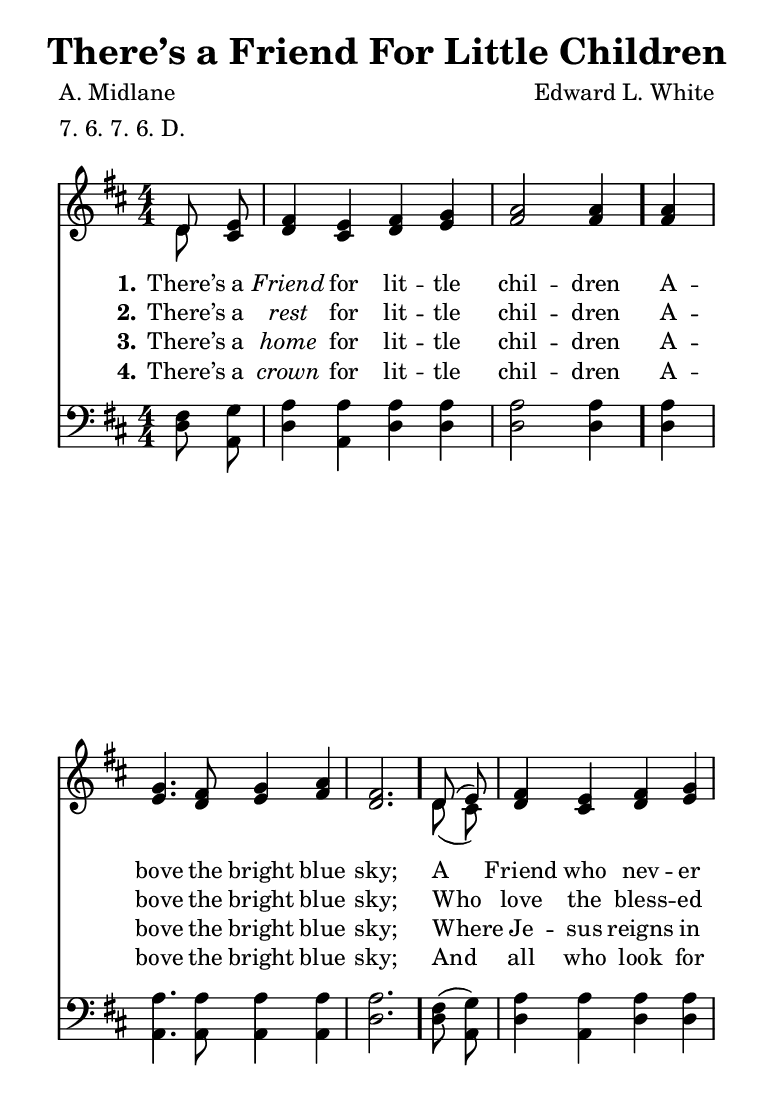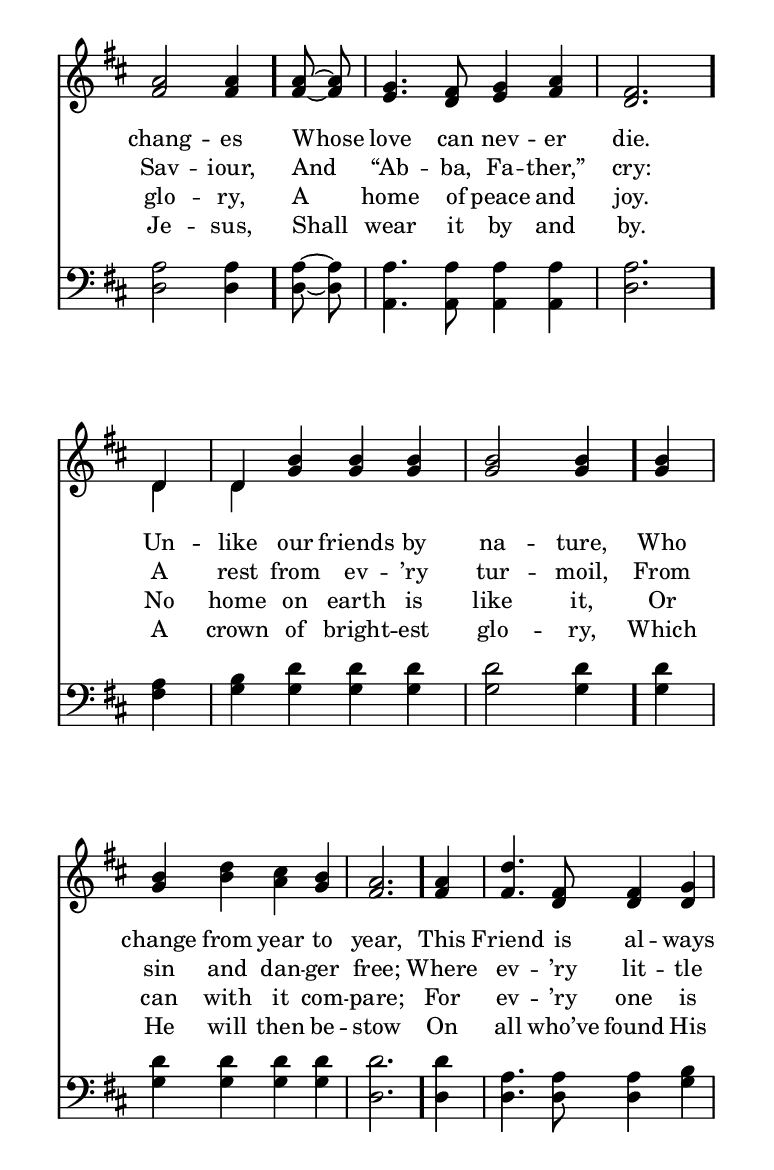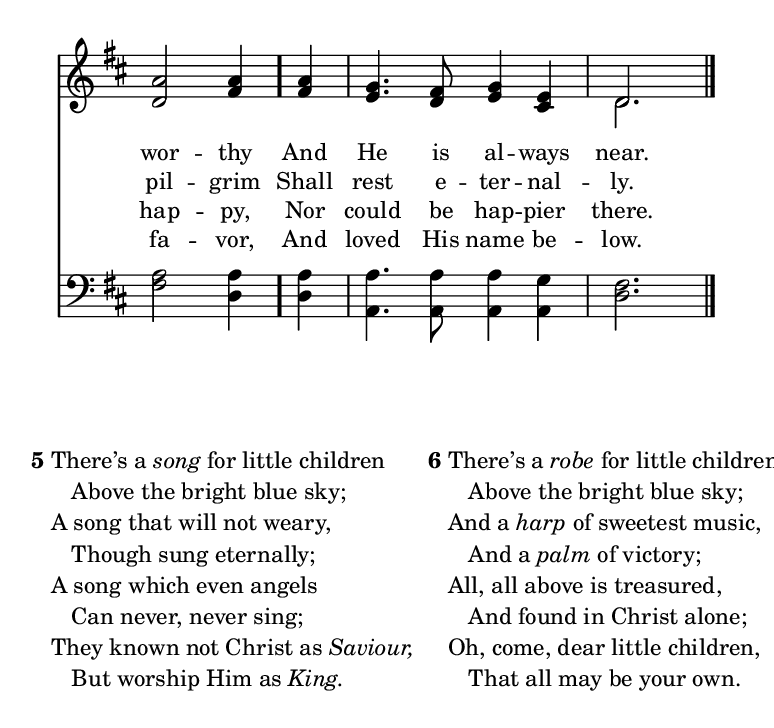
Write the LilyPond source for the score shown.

\include "common/global.ily"
\paper {
  \include "common/paper.ily"
  ragged-last-bottom = ##t
}

\header{
  %children
  hymnnumber = "323"
  title = "There’s a Friend For Little Children"
  tunename = "Watcher"
  meter = "7. 6. 7. 6. D."
  poet = "A. Midlane"
  composer = "Edward L. White"
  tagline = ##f
}

global = {
  \include "common/overrides.ily"
  \override Staff.TimeSignature.style = #'numbered
  \time 4/4
  \override Score.MetronomeMark.transparent = ##t % hide all fermata changes too
  \tempo 4=90
  \key d \major
  \partial 4
  \autoBeamOff
}

patternA = { c8 c | c4 c c c | c2 c4 }
patternB = { c4 | c4. c8 c4 c | c2. }
patternC = { c8 ~ c8 | c4. c8 c4 c | c2. }
patternD = { c4 | c c c c | c2 c4 }
patternE = { c4 | c c c c | c2. }
patternF = { c4 | c4. c8 c4 c | c2 c4 }

notesSoprano = {
\global
\relative c' {

  \changePitch \patternA { d e | fis e fis g | a a }
  \changePitch \patternB { a | g fis g a | fis } \eogbreak
  \changePitch \patternA { d( e) | fis e fis g | a a }
  \changePitch \patternC { a a | g fis g a | fis } \eogbreak
  \changePitch \patternD { d | d b' b b | b b }
  \changePitch \patternE { b | b d cis b | a } \eogbreak
  \changePitch \patternF { a | d fis, fis g | a a }
  \changePitch \patternB { a | g fis g e | d }

  \bar "|."

}
}

notesAlto = {
\global
\relative e' {

  \changePitch \patternA { d cis | d cis d e | fis fis }
  \changePitch \patternB { fis | e d e fis | d }
  \changePitch \patternA { d( cis) | d cis d e | fis fis }
  \changePitch \patternC { fis fis | e d e fis | d }
  \changePitch \patternD { d | d g g g | g g }
  \changePitch \patternE { g | g b a g | fis }
  \changePitch \patternF { fis | fis d d d | d fis }
  \changePitch \patternB { fis | e d e cis | d }

}
}

notesTenor = {
\global
\relative a {

  \changePitch \patternA { fis g | a a a a | a a }
  \changePitch \patternB { a | a a a a | a }
  \changePitch \patternA { fis( g) | a a a a | a a }
  \changePitch \patternC { a a | a a a a | a }
  \changePitch \patternD { a | b d d d | d d }
  \changePitch \patternE { d | d d d d | d }
  \changePitch \patternF { d | a a a b | a a }
  \changePitch \patternB { a | a a a g | fis }

}
}

notesBass = {
\global
\relative f {

  \changePitch \patternA { d a | d a d d | d d }
  \changePitch \patternB { d | a a a a | d }
  \changePitch \patternA { d( a) | d a d d | d d }
  \changePitch \patternC { d d | a a a a | d }
  \changePitch \patternD { fis | g g g g | g g }
  \changePitch \patternE { g | g g g g | d }
  \changePitch \patternF { d | d d d g | fis d }
  \changePitch \patternB { d | a a a a | d }

}
}

wordsA = \lyricmode {
\set stanza = "1."

There’s a \italicsOn Friend \italicsOff for lit -- tle chil -- dren \bar "."
A -- bove the bright blue sky; \bar "."
A Friend who nev -- er chang -- es \bar "."
Whose love can nev -- er die. \bar "."
Un -- like our friends by na -- ture, \bar "."
Who change from year to year, \bar "."
This Friend is al -- ways wor -- thy \bar "."
And He is al -- ways near. \bar "."

}

wordsB = \lyricmode {
\set stanza = "2."

There’s a \italicsOn rest \italicsOff for lit -- tle chil -- dren
A -- bove the bright blue sky;
Who love the bless -- ed Sav -- iour,
And “Ab -- ba, Fa -- ther,” cry:
A rest from ev -- ’ry tur -- moil,
From sin and dan -- ger free;
Where ev -- ’ry lit -- tle pil -- grim
Shall rest e -- ter -- nal -- ly.

}

wordsC = \lyricmode {
\set stanza = "3."

There’s a \italicsOn home \italicsOff for lit -- tle chil -- dren
A -- bove the bright blue sky;
Where Je -- sus reigns in glo -- ry,
A home of peace and joy.
No home on earth is like it,
Or can with it com -- pare;
For ev -- ’ry one is hap -- py,
Nor could be hap -- pier there.

}

wordsD = \lyricmode {
\set stanza = "4."

There’s a \italicsOn crown \italicsOff for lit -- tle chil -- dren
A -- bove the bright blue sky;
And all who look for Je -- sus,
Shall wear it by and by. % original has by-and-by, but "by -- and -- by" might be unfortunately compacted without hyphens TODO figure out hard hyphens
A crown of bright -- est glo -- ry,
Which He will then be -- stow
On all who’ve found His fa -- vor,
And loved His name be -- low.

}

wordsE = \markuplist {

\line { There’s a \italic song for little children }
\line { { \hspace #2 } Above the bright blue sky; }
\line { A song that will not weary, }
\line { { \hspace #2 } Though sung eternally; }
\line { A song which even angels }
\line { { \hspace #2 } Can never, never sing; }
\line { They known not Christ as \italic Saviour, }
\line { { \hspace #2 } But worship Him as \italic King. }

}

wordsF = \markuplist {

\line { There’s a \italic robe for little children }
\line { { \hspace #2 } Above the bright blue sky; }
\line { And a \italic harp of sweetest music, }
\line { { \hspace #2 } And a \italic palm of victory; }
\line { All, all above is treasured, }
\line { { \hspace #2 } And found in Christ alone; }
\line { Oh, come, dear little children, }
\line { { \hspace #2 } That all may be your own. }

}

\score {
  \context ChoirStaff <<
    \context Staff = upper <<
      \set Staff.autoBeaming = ##f
      \set ChoirStaff.systemStartDelimiter = #'SystemStartBar
      \set ChoirStaff.printPartCombineTexts = ##f
      \partcombine #'(2 . 9) \notesSoprano \notesAlto
      \context NullVoice = sopranos { \voiceOne << \notesSoprano >> }
      \context NullVoice = altos { \voiceTwo << \notesAlto >> }
      \context Lyrics = one   \lyricsto sopranos \wordsA
      \context Lyrics = two   \lyricsto sopranos \wordsB
      \context Lyrics = three \lyricsto sopranos \wordsC
      \context Lyrics = four  \lyricsto sopranos \wordsD
    >>
    \context Staff = men <<
      \set Staff.autoBeaming = ##f
      \clef bass
      \set ChoirStaff.printPartCombineTexts = ##f
      \partcombine #'(2 . 9) \notesTenor \notesBass
      \context NullVoice = tenors { \voiceOne << \notesTenor >> }
      \context NullVoice = basses { \voiceTwo << \notesBass >> }
    >>
  >>
  \layout {
    \include "common/layout.ily"
  }
  \midi{
    \include "common/midi.ily"
  }
}

\noPageBreak

\markup { \fill-line {
  \hspace #0.1
  \line{ \bold 5 \column { \wordsE } }
  \hspace #0.1
  \line{ \bold 6 \column { \wordsF } }
  \hspace #0.1
} }

\version "2.19.49"  % necessary for upgrading to future LilyPond versions.

% vi:set et ts=2 sw=2 ai nocindent syntax=lilypond:
